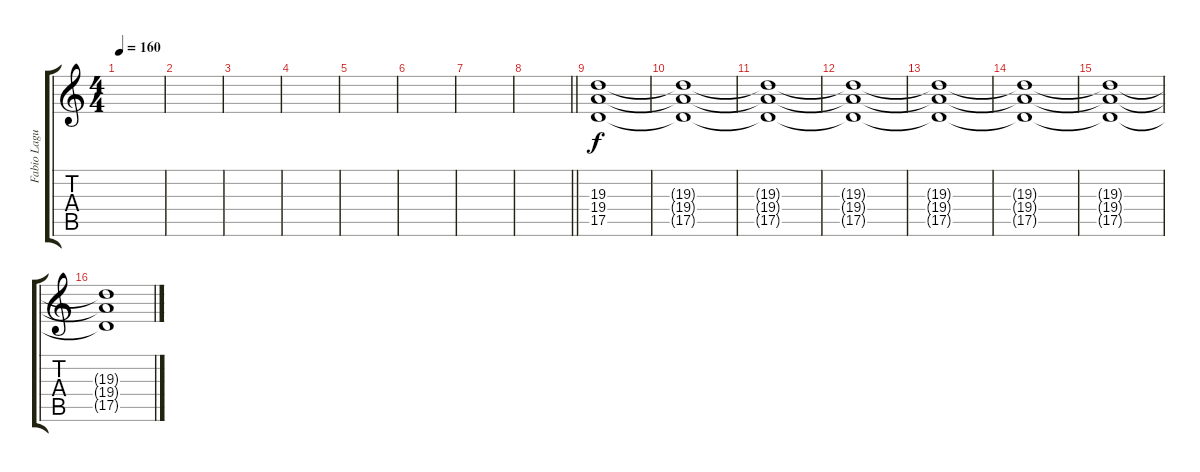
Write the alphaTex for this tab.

\track ("Fabio Laguna" "Fabio Lagu") {instrument stringensemble2}
\staff {score tabs}
\tuning (E4 B3 G3 D3 A2 E2) {hide}
\ts (4 4)
\tempo 160
\clef g2
\ks c
|
|
|
|
|
|
|
\barLineRight lightlight
|
(19.3 19.4 17.5).1 |
(19.3{t} 19.4{t} 17.5{t}).1 |
(19.3{t} 19.4{t} 17.5{t}).1 |
(19.3{t} 19.4{t} 17.5{t}).1 |
(19.3{t} 19.4{t} 17.5{t}).1 |
(19.3{t} 19.4{t} 17.5{t}).1 |
(19.3{t} 19.4{t} 17.5{t}).1 |
(19.3{t} 19.4{t} 17.5{t}).1
